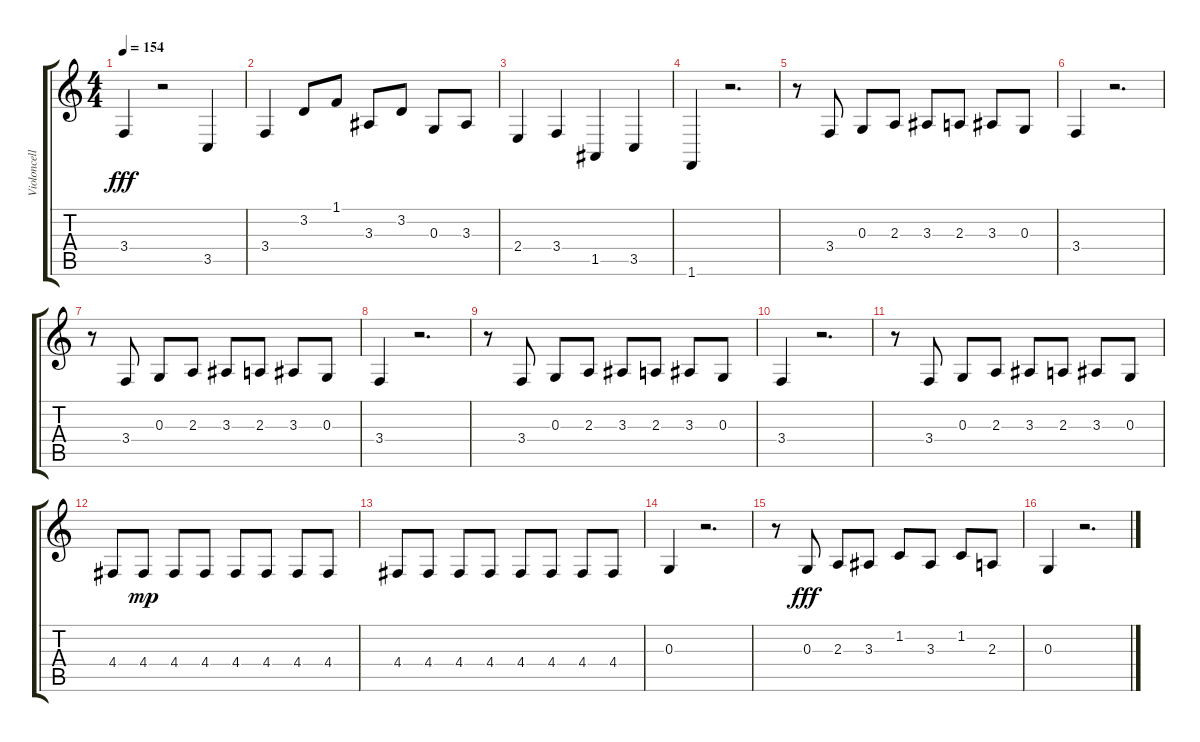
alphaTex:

\track ("Violoncelle" "Violoncell") {instrument cello}
\staff {score tabs}
\tuning (E4 B3 G3 D3 A2 E2) {hide}
\ts (4 4)
\tempo 154
\clef g2
\ks c
3.4.4{dy fff} r.2 3.5.4 |
3.4.4 3.2.8 1.1.8 3.3.8 3.2.8 0.3.8 3.3.8 |
2.4.4 3.4.4 1.5.4 3.5.4 |
1.6.4 r.2{d} |
r.8 3.4.8 0.3.8 2.3.8 3.3.8 2.3.8 3.3.8 0.3.8 |
3.4.4 r.2{d} |
r.8 3.4.8 0.3.8 2.3.8 3.3.8 2.3.8 3.3.8 0.3.8 |
3.4.4 r.2{d} |
r.8 3.4.8 0.3.8 2.3.8 3.3.8 2.3.8 3.3.8 0.3.8 |
3.4.4 r.2{d} |
r.8 3.4.8 0.3.8 2.3.8 3.3.8 2.3.8 3.3.8 0.3.8 |
4.4.8 4.4.8{dy mp} 4.4.8 4.4.8 4.4.8 4.4.8 4.4.8 4.4.8 |
4.4.8 4.4.8 4.4.8 4.4.8 4.4.8 4.4.8 4.4.8 4.4.8 |
0.3.4 r.2{d} |
r.8 0.3.8{dy fff} 2.3.8 3.3.8 1.2.8 3.3.8 1.2.8 2.3.8 |
0.3.4 r.2{d}
